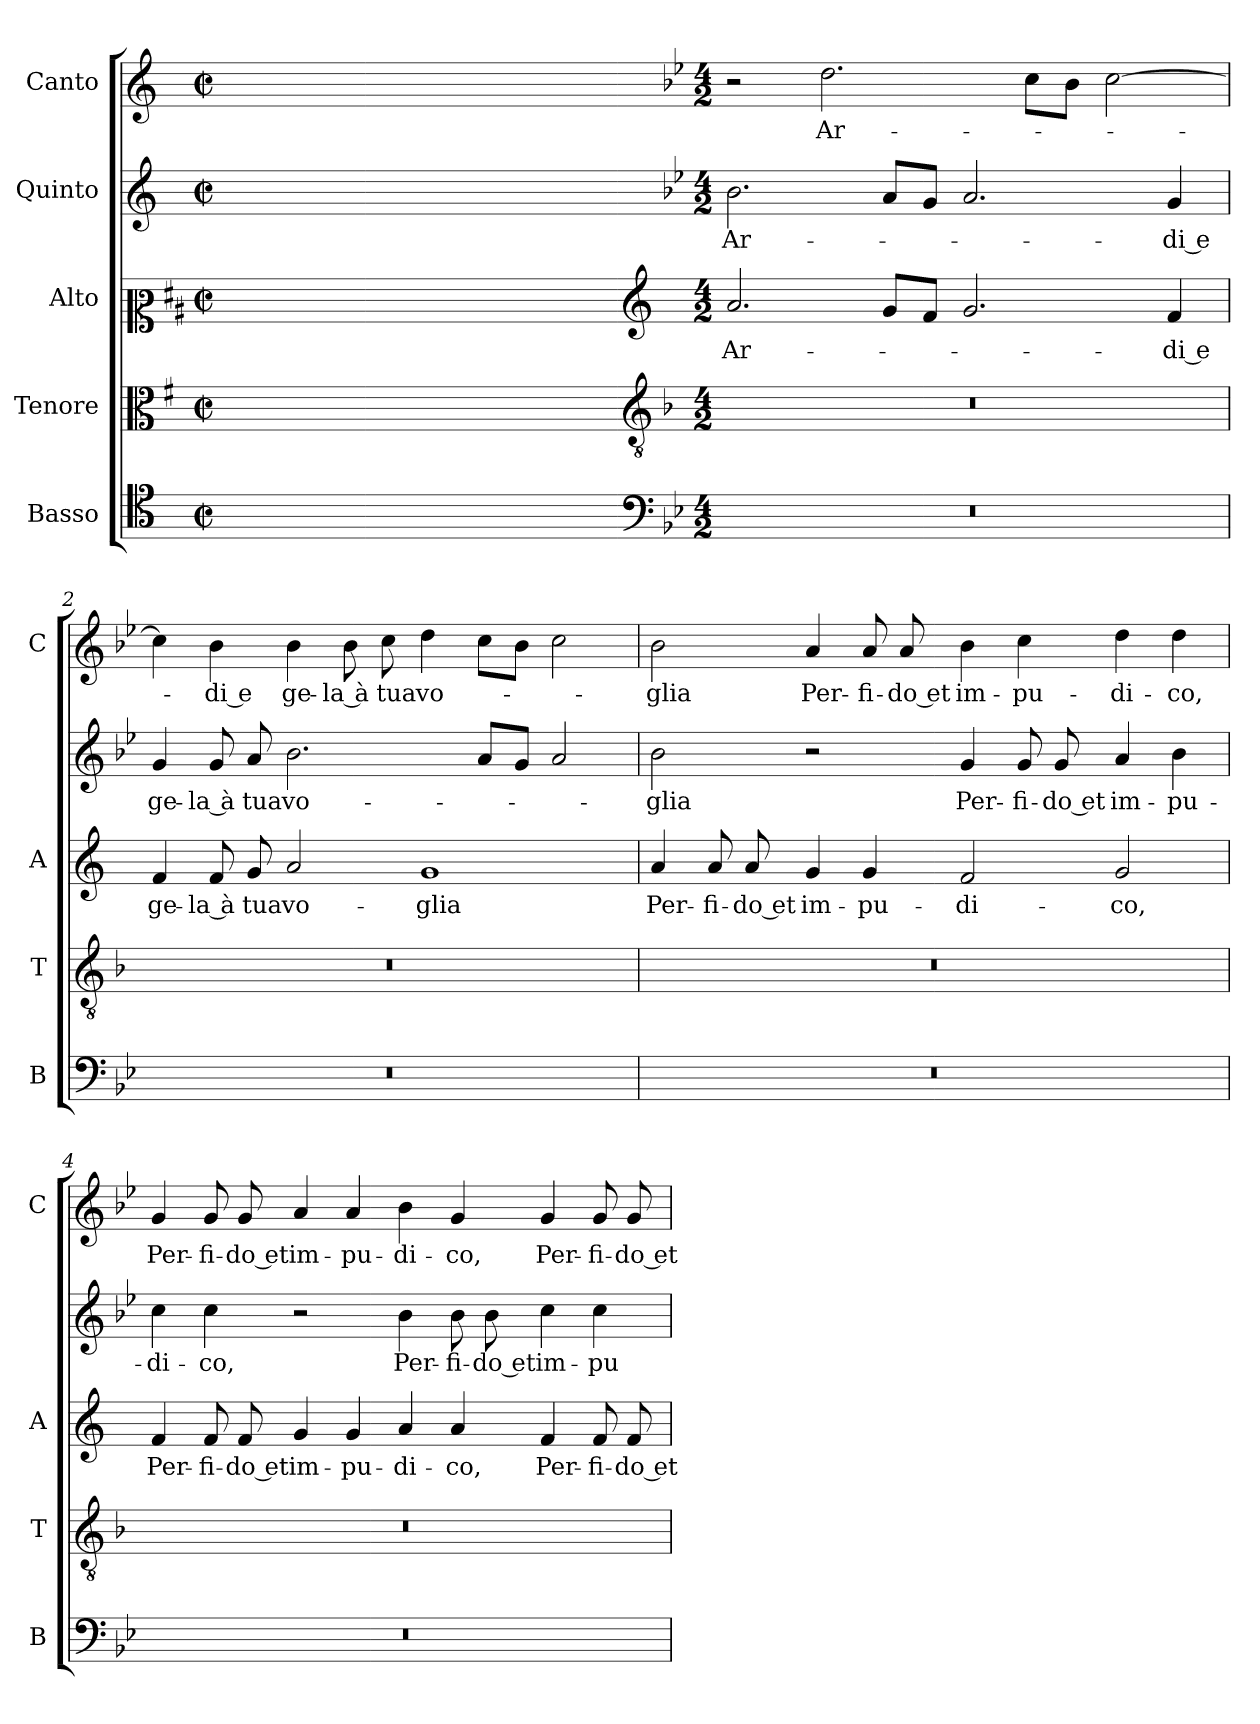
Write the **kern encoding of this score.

**kern	**kern	**kern	**text	**kern	**text	**kern	**text
*part5	*part4	*part3	*part3	*part2	*part2	*part1	*part1
*staff5	*staff4	*staff3	*staff3	*staff2	*staff2	*staff1	*staff1
*I"Basso	*I"Tenore	*I"Alto	*	*I"Quinto	*	*I"Canto	*
*I'B	*I'T	*I'A	*	*	*	*I'C	*
*clefC4	*clefC3	*clefC2	*	*clefG2	*	*clefG2	*
*	*ITrd4c7	*ITrd1c2	*	*	*	*	*
*k[]	*k[]	*k[]	*	*k[]	*	*k[]	*
*C:	*C:	*C:	*	*C:	*	*C:	*
*M2/2	*M2/2	*M2/2	*	*M2/2	*	*M2/2	*
*met(c|)	*met(c|)	*met(c|)	*	*met(c|)	*	*met(c|)	*
=	=	=	=	=	=	=	=
1ryy	1ryy	1ryy	.	1ryy	.	1ryy	.
=1X-	=1X-	=1X-	=1X-	=1X-	=1X-	=1X-	=1X-
4ryy	4ryy	4ryy	.	4ryy	.	4ryy	.
4ryy	4ryy	4ryy	.	4ryy	.	4ryy	.
4ryy	4ryy	4ryy	.	4ryy	.	4ryy	.
4ryy	4ryy	4ryy	.	4ryy	.	4ryy	.
=1-	=1-	=1-	=1-	=1-	=1-	=1-	=1-
*clefF4	*clefGv2	*clefG2	*	*	*	*	*
*k[b-e-]	*k[b-e-]	*k[b-e-]	*	*k[b-e-]	*	*k[b-e-]	*
*B-:	*B-:	*B-:	*	*B-:	*	*B-:	*
*M4/2	*M4/2	*M4/2	*	*M4/2	*	*M4/2	*
!	!	!	!LO:LY:b	!	!LO:LY:b	!	!
0r	0r	2.g/	Ar-	2.b-\	Ar-	2r	.
!	!	!	!	!	!	!	!LO:LY:b
.	.	.	.	.	.	2.dd\	Ar-
.	.	8f/L	.	8a/L	.	.	.
.	.	8e-/J	.	8g/J	.	.	.
.	.	2.f/	.	2.a/	.	.	.
.	.	.	.	.	.	8cc\L	.
.	.	.	.	.	.	8b-\J	.
.	.	.	.	.	.	[2cc\	.
!	!	!	!LO:LY:b	!	!LO:LY:b	!	!
.	.	4e-/	-di e	4g/	-di e	.	.
=2	=2	=2	=2	=2	=2	=2	=2
!	!	!	!LO:LY:b	!	!LO:LY:b	!	!
0r	0r	4e-/	ge-	4g/	ge-	4cc\]	.
!	!	!	!LO:LY:b	!	!LO:LY:b	!	!LO:LY:b
.	.	8e-/	-la à	8g/	-la à	4b-\	-di e
!	!	!	!LO:LY:b	!	!LO:LY:b	!	!
.	.	8f/	tua	8a/	tua	.	.
!	!	!	!LO:LY:b	!	!LO:LY:b	!	!LO:LY:b
.	.	2g/	vo-	2.b-\	vo-	4b-\	ge-
!	!	!	!	!	!	!	!LO:LY:b
.	.	.	.	.	.	8b-\	-la à
!	!	!	!	!	!	!	!LO:LY:b
.	.	.	.	.	.	8cc\	tua
!	!	!	!LO:LY:b	!	!	!	!LO:LY:b
.	.	1f	-glia	.	.	4dd\	vo-
.	.	.	.	8a/L	.	8cc\L	.
.	.	.	.	8g/J	.	8b-\J	.
.	.	.	.	2a/	.	2cc\	.
=3	=3	=3	=3	=3	=3	=3	=3
!	!	!	!LO:LY:b	!	!LO:LY:b	!	!LO:LY:b
0r	0r	4g/	Per-	2b-\	-glia	2b-\	-glia
!	!	!	!LO:LY:b	!	!	!	!
.	.	8g/	-fi-	.	.	.	.
!	!	!	!LO:LY:b	!	!	!	!
.	.	8g/	-do et	.	.	.	.
!	!	!	!LO:LY:b	!	!	!	!LO:LY:b
.	.	4f/	im-	2r	.	4a/	Per-
!	!	!	!LO:LY:b	!	!	!	!LO:LY:b
.	.	4f/	-pu-	.	.	8a/	-fi-
!	!	!	!	!	!	!	!LO:LY:b
.	.	.	.	.	.	8a/	-do et
!	!	!	!LO:LY:b	!	!LO:LY:b	!	!LO:LY:b
.	.	2e-/	-di-	4g/	Per-	4b-\	im-
!	!	!	!	!	!LO:LY:b	!	!LO:LY:b
.	.	.	.	8g/	-fi-	4cc\	-pu-
!	!	!	!	!	!LO:LY:b	!	!
.	.	.	.	8g/	-do et	.	.
!	!	!	!LO:LY:b	!	!LO:LY:b	!	!LO:LY:b
.	.	2f/	-co,	4a/	im-	4dd\	-di-
!	!	!	!	!	!LO:LY:b	!	!LO:LY:b
.	.	.	.	4b-\	-pu-	4dd\	-co,
!!LO:LB:g=z
=4	=4	=4	=4	=4	=4	=4	=4
!	!	!	!LO:LY:b	!	!LO:LY:b	!	!LO:LY:b
0r	0r	4e-/	Per-	4cc\	-di-	4g/	Per-
!	!	!	!LO:LY:b	!	!LO:LY:b	!	!LO:LY:b
.	.	8e-/	-fi-	4cc\	-co,	8g/	-fi-
!	!	!	!LO:LY:b	!	!	!	!LO:LY:b
.	.	8e-/	-do et	.	.	8g/	-do et
!	!	!	!LO:LY:b	!	!	!	!LO:LY:b
.	.	4f/	im-	2r	.	4a/	im-
!	!	!	!LO:LY:b	!	!	!	!LO:LY:b
.	.	4f/	-pu-	.	.	4a/	-pu-
!	!	!	!LO:LY:b	!	!LO:LY:b	!	!LO:LY:b
.	.	4g/	-di-	4b-\	Per-	4b-\	-di-
!	!	!	!LO:LY:b	!	!LO:LY:b	!	!LO:LY:b
.	.	4g/	-co,	8b-\	-fi-	4g/	-co,
!	!	!	!	!	!LO:LY:b	!	!
.	.	.	.	8b-\	-do et	.	.
!	!	!	!LO:LY:b	!	!LO:LY:b	!	!LO:LY:b
.	.	4e-/	Per-	4cc\	im-	4g/	Per-
!	!	!	!LO:LY:b	!	!LO:LY:b	!	!LO:LY:b
.	.	8e-/	-fi-	4cc\	-pu-	8g/	-fi-
!	!	!	!LO:LY:b	!	!	!	!LO:LY:b
.	.	8e-/	-do et	.	.	8g/	-do et
=	=	=	=	=	=	=	=
*-	*-	*-	*-	*-	*-	*-	*-
